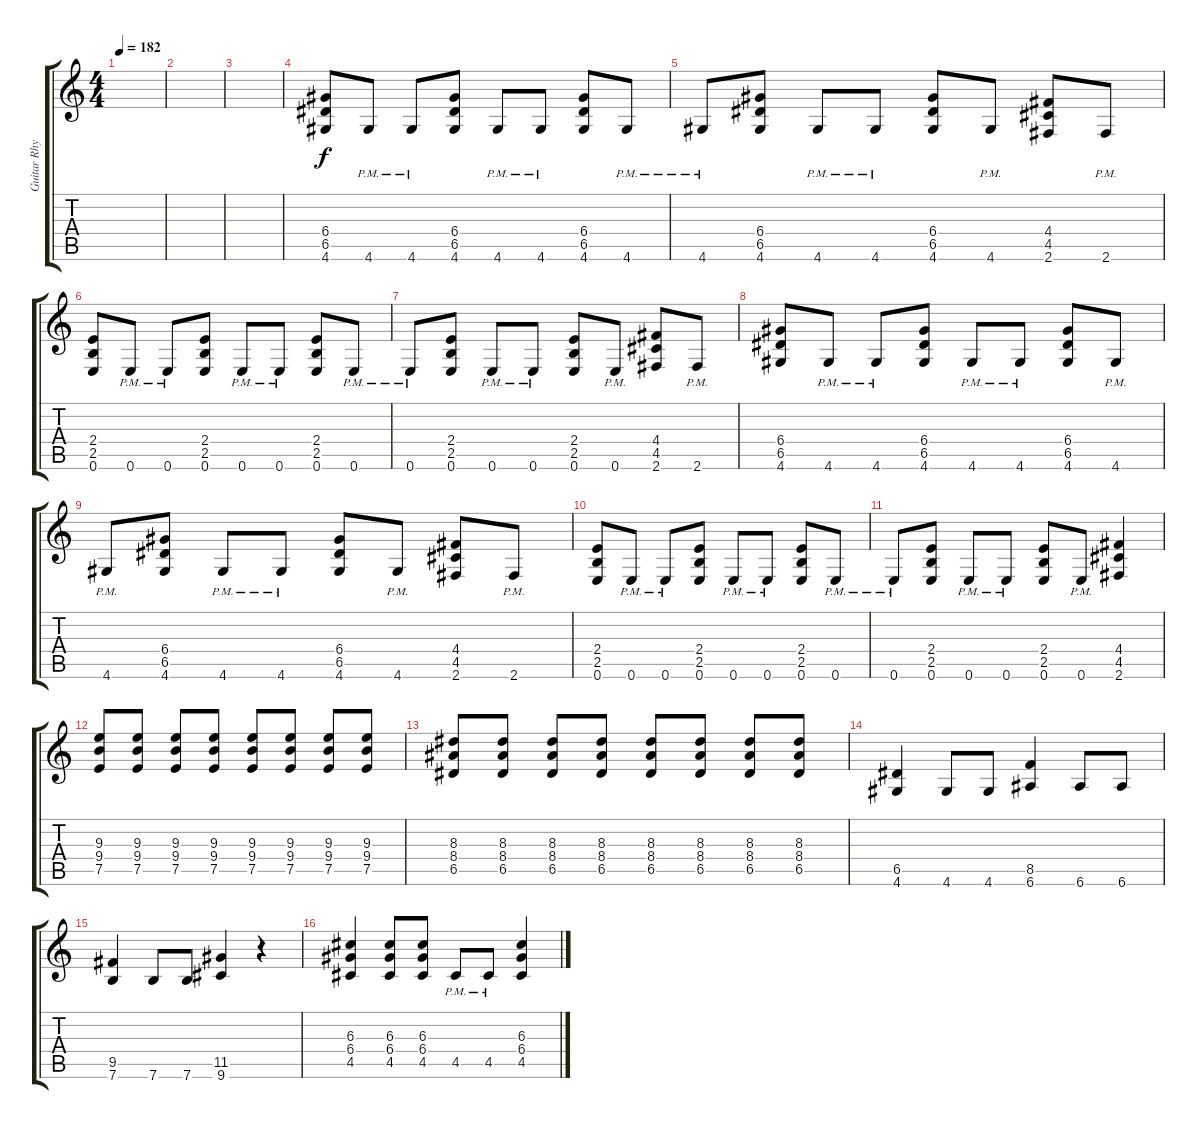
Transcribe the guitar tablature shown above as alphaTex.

\track ("Guitar Rhythm" "Guitar Rhy") {instrument distortionguitar}
\staff {score tabs}
\tuning (E4 B3 G3 D3 A2 E2) {hide}
\ts (4 4)
\tempo 182
\clef g2
\ks c
|
|
|
(6.4 6.5 4.6).8 4.6{pm}.8 4.6{pm}.8 (6.4 6.5 4.6).8 4.6{pm}.8 4.6{pm}.8 (6.4 6.5 4.6).8 4.6{pm}.8 |
4.6{pm}.8 (6.4 6.5 4.6).8 4.6{pm}.8 4.6{pm}.8 (6.4 6.5 4.6).8 4.6{pm}.8 (4.4 4.5 2.6).8 2.6{pm}.8 |
(2.4 2.5 0.6).8 0.6{pm}.8 0.6{pm}.8 (2.4 2.5 0.6).8 0.6{pm}.8 0.6{pm}.8 (2.4 2.5 0.6).8 0.6{pm}.8 |
0.6{pm}.8 (2.4 2.5 0.6).8 0.6{pm}.8 0.6{pm}.8 (2.4 2.5 0.6).8 0.6{pm}.8 (4.4 4.5 2.6).8 2.6{pm}.8 |
(6.4 6.5 4.6).8 4.6{pm}.8 4.6{pm}.8 (6.4 6.5 4.6).8 4.6{pm}.8 4.6{pm}.8 (6.4 6.5 4.6).8 4.6{pm}.8 |
4.6{pm}.8 (6.4 6.5 4.6).8 4.6{pm}.8 4.6{pm}.8 (6.4 6.5 4.6).8 4.6{pm}.8 (4.4 4.5 2.6).8 2.6{pm}.8 |
(2.4 2.5 0.6).8 0.6{pm}.8 0.6{pm}.8 (2.4 2.5 0.6).8 0.6{pm}.8 0.6{pm}.8 (2.4 2.5 0.6).8 0.6{pm}.8 |
0.6{pm}.8 (2.4 2.5 0.6).8 0.6{pm}.8 0.6{pm}.8 (2.4 2.5 0.6).8 0.6{pm}.8 (4.4 4.5 2.6).4 |
(9.3 9.4 7.5).8 (9.3 9.4 7.5).8 (9.3 9.4 7.5).8 (9.3 9.4 7.5).8 (9.3 9.4 7.5).8 (9.3 9.4 7.5).8 (9.3 9.4 7.5).8 (9.3 9.4 7.5).8 |
(8.3 8.4 6.5).8 (8.3 8.4 6.5).8 (8.3 8.4 6.5).8 (8.3 8.4 6.5).8 (8.3 8.4 6.5).8 (8.3 8.4 6.5).8 (8.3 8.4 6.5).8 (8.3 8.4 6.5).8 |
(6.5 4.6).4 4.6.8 4.6.8 (8.5 6.6).4 6.6.8 6.6.8 |
(9.5 7.6).4 7.6.8 7.6.8 (11.5 9.6).4 r.4 |
(6.3 6.4 4.5).4 (6.3 6.4 4.5).8 (6.3 6.4 4.5).8 4.5{pm}.8 4.5{pm}.8 (6.3 6.4 4.5).4
